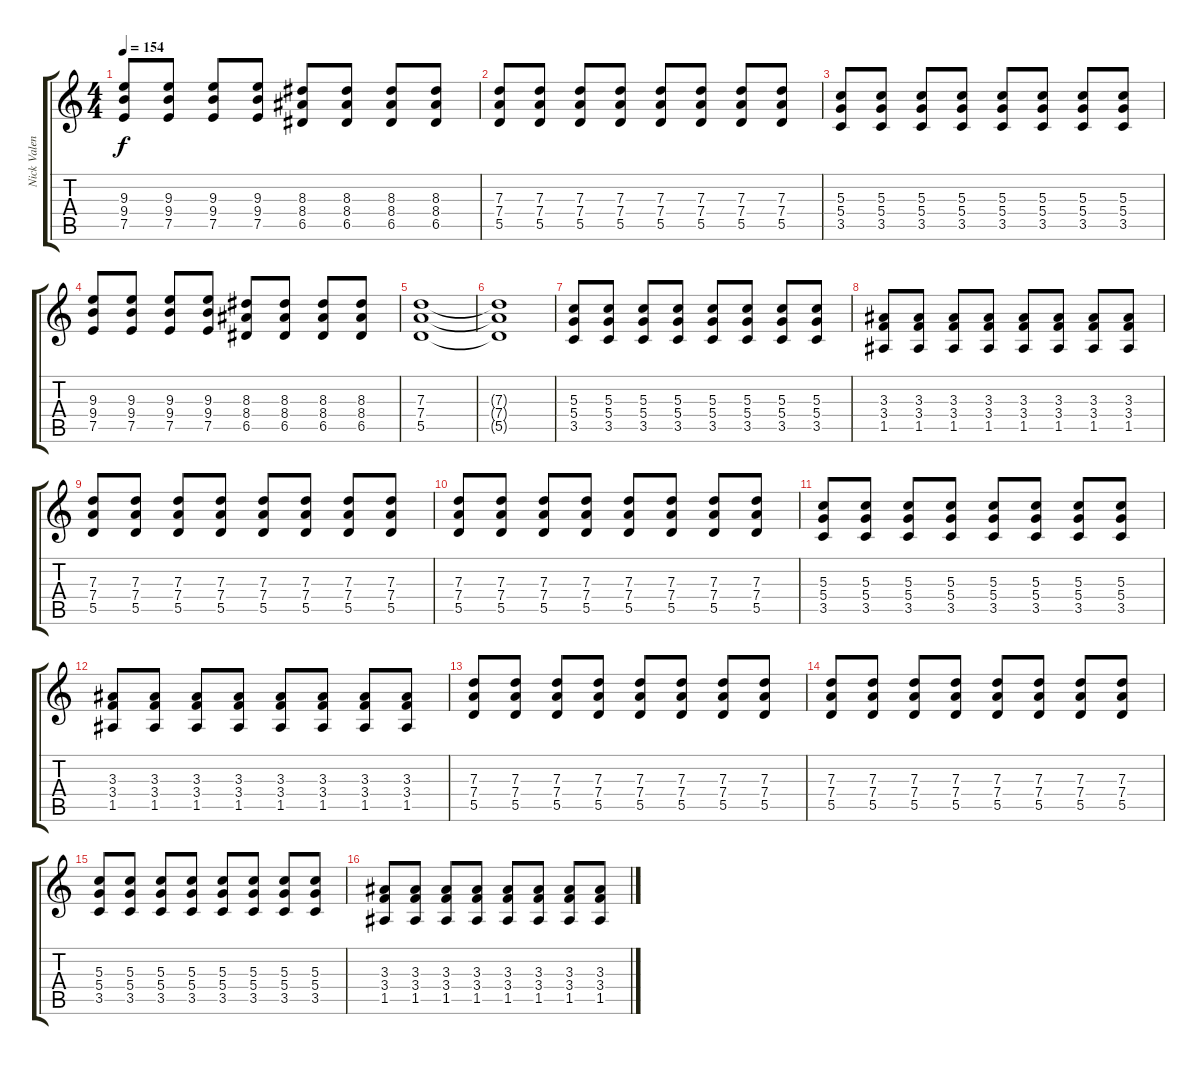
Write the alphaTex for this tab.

\track ("Nick Valensi" "Nick Valen") {instrument distortionguitar}
\staff {score tabs}
\tuning (E4 B3 G3 D3 A2 E2) {hide}
\ts (4 4)
\tempo 154
\clef g2
\ks c
(9.3 9.4 7.5).8{dy f} (9.3 9.4 7.5).8 (9.3 9.4 7.5).8 (9.3 9.4 7.5).8 (8.3 8.4 6.5).8 (8.3 8.4 6.5).8 (8.3 8.4 6.5).8 (8.3 8.4 6.5).8 |
(7.3 7.4 5.5).8 (7.3 7.4 5.5).8 (7.3 7.4 5.5).8 (7.3 7.4 5.5).8 (7.3 7.4 5.5).8 (7.3 7.4 5.5).8 (7.3 7.4 5.5).8 (7.3 7.4 5.5).8 |
(5.3 5.4 3.5).8 (5.3 5.4 3.5).8 (5.3 5.4 3.5).8 (5.3 5.4 3.5).8 (5.3 5.4 3.5).8 (5.3 5.4 3.5).8 (5.3 5.4 3.5).8 (5.3 5.4 3.5).8 |
(9.3 9.4 7.5).8 (9.3 9.4 7.5).8 (9.3 9.4 7.5).8 (9.3 9.4 7.5).8 (8.3 8.4 6.5).8 (8.3 8.4 6.5).8 (8.3 8.4 6.5).8 (8.3 8.4 6.5).8 |
(7.3 7.4 5.5).1 |
(7.3{t} 7.4{t} 5.5{t}).1 |
(5.3 5.4 3.5).8 (5.3 5.4 3.5).8 (5.3 5.4 3.5).8 (5.3 5.4 3.5).8 (5.3 5.4 3.5).8 (5.3 5.4 3.5).8 (5.3 5.4 3.5).8 (5.3 5.4 3.5).8 |
(3.3 3.4 1.5).8 (3.3 3.4 1.5).8 (3.3 3.4 1.5).8 (3.3 3.4 1.5).8 (3.3 3.4 1.5).8 (3.3 3.4 1.5).8 (3.3 3.4 1.5).8 (3.3 3.4 1.5).8 |
(7.3 7.4 5.5).8 (7.3 7.4 5.5).8 (7.3 7.4 5.5).8 (7.3 7.4 5.5).8 (7.3 7.4 5.5).8 (7.3 7.4 5.5).8 (7.3 7.4 5.5).8 (7.3 7.4 5.5).8 |
(7.3 7.4 5.5).8 (7.3 7.4 5.5).8 (7.3 7.4 5.5).8 (7.3 7.4 5.5).8 (7.3 7.4 5.5).8 (7.3 7.4 5.5).8 (7.3 7.4 5.5).8 (7.3 7.4 5.5).8 |
(5.3 5.4 3.5).8 (5.3 5.4 3.5).8 (5.3 5.4 3.5).8 (5.3 5.4 3.5).8 (5.3 5.4 3.5).8 (5.3 5.4 3.5).8 (5.3 5.4 3.5).8 (5.3 5.4 3.5).8 |
(3.3 3.4 1.5).8 (3.3 3.4 1.5).8 (3.3 3.4 1.5).8 (3.3 3.4 1.5).8 (3.3 3.4 1.5).8 (3.3 3.4 1.5).8 (3.3 3.4 1.5).8 (3.3 3.4 1.5).8 |
(7.3 7.4 5.5).8 (7.3 7.4 5.5).8 (7.3 7.4 5.5).8 (7.3 7.4 5.5).8 (7.3 7.4 5.5).8 (7.3 7.4 5.5).8 (7.3 7.4 5.5).8 (7.3 7.4 5.5).8 |
(7.3 7.4 5.5).8 (7.3 7.4 5.5).8 (7.3 7.4 5.5).8 (7.3 7.4 5.5).8 (7.3 7.4 5.5).8 (7.3 7.4 5.5).8 (7.3 7.4 5.5).8 (7.3 7.4 5.5).8 |
(5.3 5.4 3.5).8 (5.3 5.4 3.5).8 (5.3 5.4 3.5).8 (5.3 5.4 3.5).8 (5.3 5.4 3.5).8 (5.3 5.4 3.5).8 (5.3 5.4 3.5).8 (5.3 5.4 3.5).8 |
(3.3 3.4 1.5).8 (3.3 3.4 1.5).8 (3.3 3.4 1.5).8 (3.3 3.4 1.5).8 (3.3 3.4 1.5).8 (3.3 3.4 1.5).8 (3.3 3.4 1.5).8 (3.3 3.4 1.5).8
